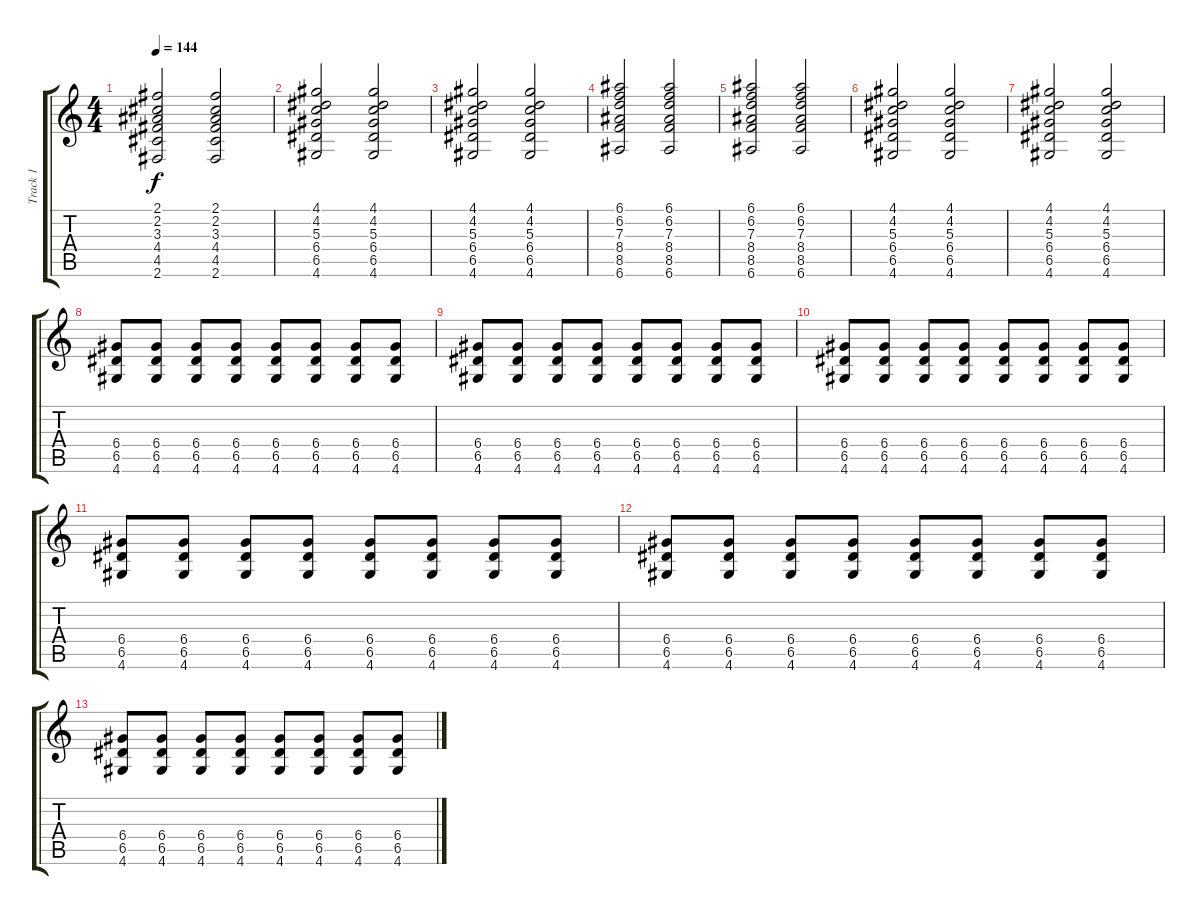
\track ("Track 1" "Track 1") {instrument electricguitarclean}
\staff {score tabs}
\tuning (E4 B3 G3 D3 A2 E2) {hide}
\ts (4 4)
\tempo 144
\clef g2
\ks c
(2.1 2.2 3.3 4.4 4.5 2.6).2{dy f} (2.1 2.2 3.3 4.4 4.5 2.6).2 |
(4.1 4.2 5.3 6.4 6.5 4.6).2 (4.1 4.2 5.3 6.4 6.5 4.6).2 |
(4.1 4.2 5.3 6.4 6.5 4.6).2 (4.1 4.2 5.3 6.4 6.5 4.6).2 |
(6.1 6.2 7.3 8.4 8.5 6.6).2 (6.1 6.2 7.3 8.4 8.5 6.6).2 |
(6.1 6.2 7.3 8.4 8.5 6.6).2 (6.1 6.2 7.3 8.4 8.5 6.6).2 |
(4.1 4.2 5.3 6.4 6.5 4.6).2 (4.1 4.2 5.3 6.4 6.5 4.6).2 |
(4.1 4.2 5.3 6.4 6.5 4.6).2 (4.1 4.2 5.3 6.4 6.5 4.6).2 |
(6.4 6.5 4.6).8 (6.4 6.5 4.6).8 (6.4 6.5 4.6).8 (6.4 6.5 4.6).8 (6.4 6.5 4.6).8 (6.4 6.5 4.6).8 (6.4 6.5 4.6).8 (6.4 6.5 4.6).8 |
(6.4 6.5 4.6).8 (6.4 6.5 4.6).8 (6.4 6.5 4.6).8 (6.4 6.5 4.6).8 (6.4 6.5 4.6).8 (6.4 6.5 4.6).8 (6.4 6.5 4.6).8 (6.4 6.5 4.6).8 |
(6.4 6.5 4.6).8 (6.4 6.5 4.6).8 (6.4 6.5 4.6).8 (6.4 6.5 4.6).8 (6.4 6.5 4.6).8 (6.4 6.5 4.6).8 (6.4 6.5 4.6).8 (6.4 6.5 4.6).8 |
(6.4 6.5 4.6).8 (6.4 6.5 4.6).8 (6.4 6.5 4.6).8 (6.4 6.5 4.6).8 (6.4 6.5 4.6).8 (6.4 6.5 4.6).8 (6.4 6.5 4.6).8 (6.4 6.5 4.6).8 |
(6.4 6.5 4.6).8 (6.4 6.5 4.6).8 (6.4 6.5 4.6).8 (6.4 6.5 4.6).8 (6.4 6.5 4.6).8 (6.4 6.5 4.6).8 (6.4 6.5 4.6).8 (6.4 6.5 4.6).8 |
(6.4 6.5 4.6).8 (6.4 6.5 4.6).8 (6.4 6.5 4.6).8 (6.4 6.5 4.6).8 (6.4 6.5 4.6).8 (6.4 6.5 4.6).8 (6.4 6.5 4.6).8 (6.4 6.5 4.6).8
